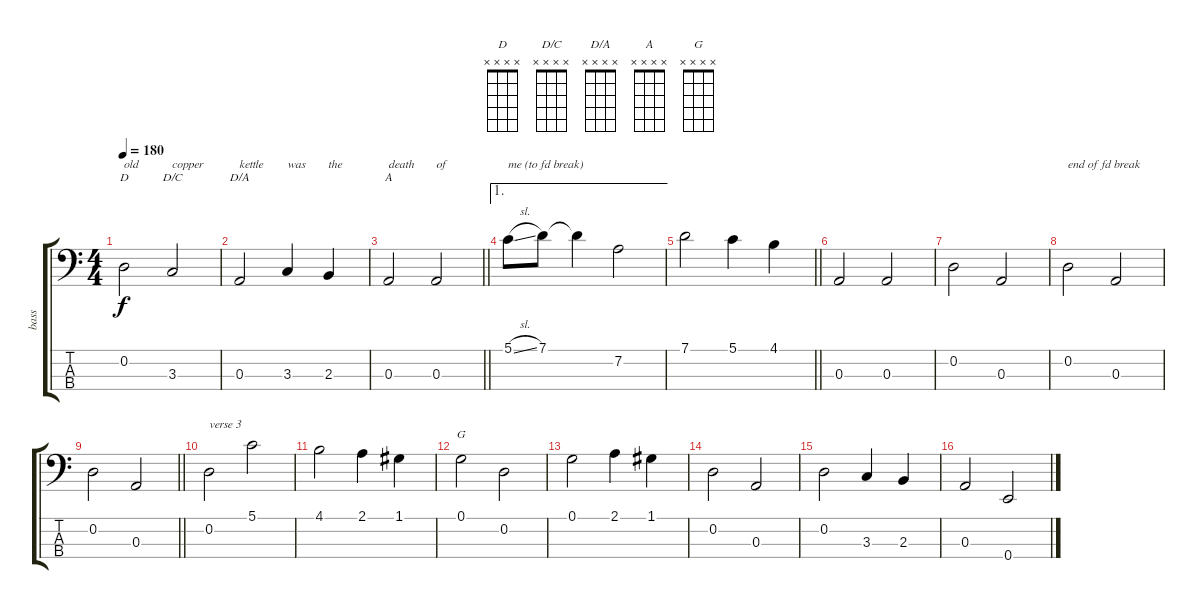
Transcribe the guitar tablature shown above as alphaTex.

\track ("bass" "bass") {instrument acousticbass}
\staff {score tabs}
\tuning (G2 D2 A1 E1) {hide}
\chord ("D" x x x x)
\chord ("D/C" x x x x)
\chord ("D/A" x x x x)
\chord ("A" x x x x)
\chord ("G" x x x x)
\ts (4 4)
\tempo 180
\clef f4
\ks c
0.2.2{ch "D" txt "old" dy f} 3.3.2{ch "D/C" txt "copper"} |
0.3.2{ch "D/A" txt "kettle"} 3.3.4{txt "was"} 2.3.4{txt "the"} |
\barLineRight lightlight
0.3.2{ch "A" txt "death"} 0.3.2{txt "of"} |
\ae 1
5.1{sl}.8{txt "me (to fd break)"} 7.1.8 7.1{t}.4 7.2.2 |
\barLineRight lightlight
7.1.2 5.1.4 4.1.4 |
0.3.2 0.3.2 |
0.2.2 0.3.2 |
0.2.2{txt "end of fd break"} 0.3.2 |
\barLineRight lightlight
0.2.2 0.3.2 |
0.2.2{txt "verse 3"} 5.1.2 |
4.1.2 2.1.4 1.1.4 |
0.1.2{ch "G"} 0.2.2 |
0.1.2 2.1.4 1.1.4 |
0.2.2 0.3.2 |
0.2.2 3.3.4 2.3.4 |
0.3.2 0.4.2
